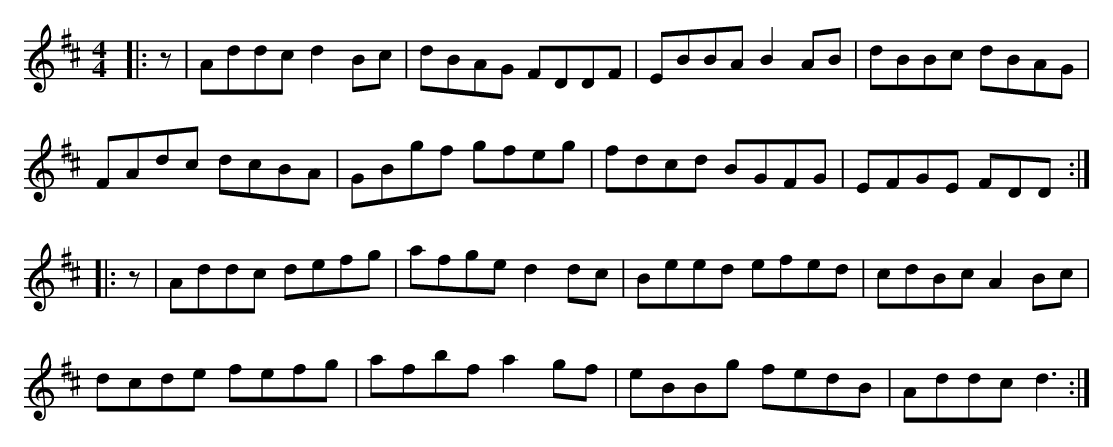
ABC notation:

X:1
M:4/4
K:D
|:z|Addc d2 Bc|dBAG FDDF|EBBA B2 AB|dBBc dBAG|
FAdc dcBA|GBgf gfeg|fdcd BGFG|EFGE FDD:|
|:z|Addc defg|afge d2 dc|Beed efed|cdBc A2 Bc|
dcde fefg|afbf a2 gf|eBBg fedB|Addc d3:|
